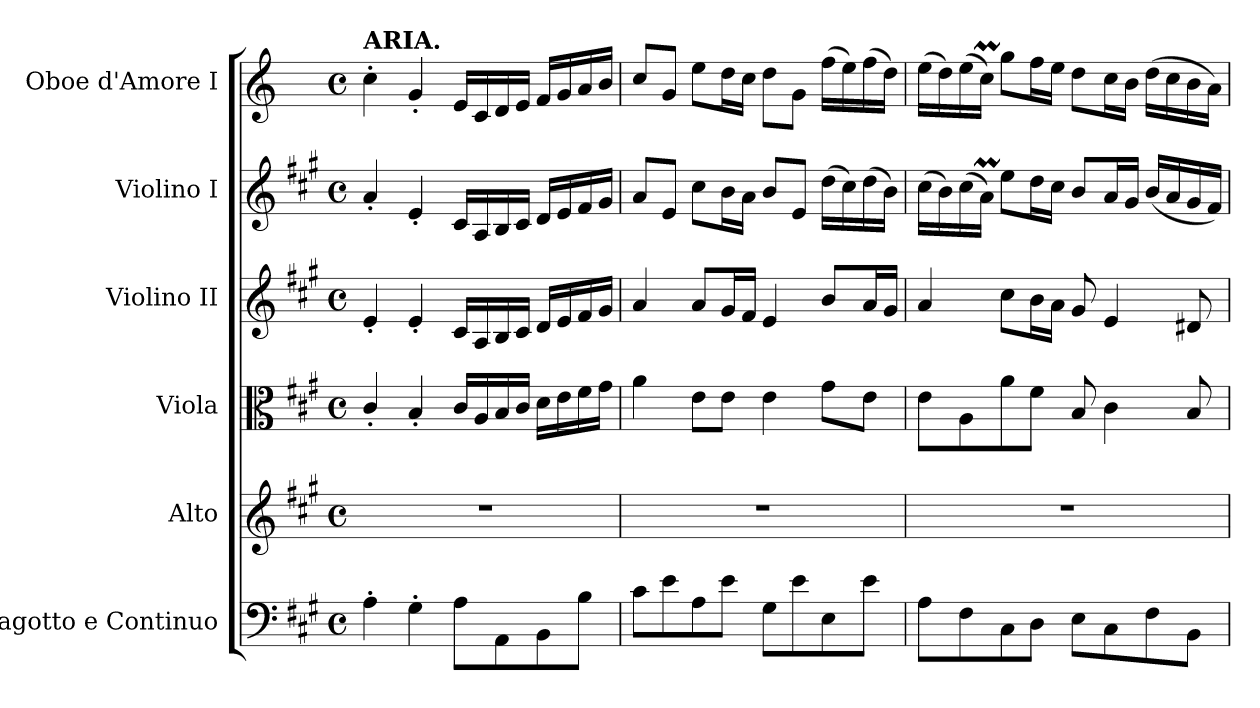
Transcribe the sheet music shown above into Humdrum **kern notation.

**kern	**kern	**kern	**kern	**kern	**kern
*part6	*part5	*part4	*part3	*part2	*part1
*staff6	*staff5	*staff4	*staff3	*staff2	*staff1
*I"Fagotto e Continuo	*I"Alto	*I"Viola	*I"Violino II	*I"Violino I	*I"Oboe d'Amore I
!!LO:PB:g=z
*clefF4	*clefG2	*clefC3	*clefG2	*clefG2	*clefG2
*	*	*	*	*	*ITrd2c3
*k[f#c#g#]	*k[f#c#g#]	*k[f#c#g#]	*k[f#c#g#]	*k[f#c#g#]	*k[f#c#g#]
*A:	*A:	*A:	*A:	*A:	*A:
*M4/4	*M4/4	*M4/4	*M4/4	*M4/4	*M4/4
*met(c)	*met(c)	*met(c)	*met(c)	*met(c)	*met(c)
=1	=1	=1	=1	=1	=1
!	!	!	!	!	!LO:TX:a:B:t=ARIA.
4A'i\	1r	4c#'i/	4e'i/	4a'i/	4a'i\
4G#'i\	.	4B'i/	4e'i/	4e'i/	4e'i/
8Ai\L	.	16c#i/LL	16c#i/LL	16c#i/LL	16c#i/LL
.	.	16Ai/	16Ai/	16Ai/	16Ai/
8AAi\	.	16Bi/	16Bi/	16Bi/	16Bi/
.	.	16c#i/JJ	16c#i/JJ	16c#i/JJ	16c#i/JJ
8BBi\	.	16di\LL	16di/LL	16di/LL	16di/LL
.	.	16ei\	16ei/	16ei/	16ei/
8Bi\J	.	16f#i\	16f#i/	16f#i/	16f#i/
.	.	16g#i\JJ	16g#i/JJ	16g#i/JJ	16g#i/JJ
=2	=2	=2	=2	=2	=2
8c#i\L	1r	4ai\	4ai/	8ai/L	8ai/L
8ei\	.	.	.	8ei/J	8ei/J
8Ai\	.	8ei\L	8ai/L	8cc#i\L	8cc#i\L
8ei\J	.	8ei\J	16g#i/L	16bi\L	16bi\L
.	.	.	16f#i/JJ	16ai\JJ	16ai\JJ
8G#i\L	.	4ei\	4ei/	8bi/L	8bi\L
8ei\	.	.	.	8ei/J	8ei\J
8Ei\	.	8g#i\L	8bi/L	(16ddi\LL	(16ddi\LL
.	.	.	.	16cc#i\)	16cc#i\)
8ei\J	.	8ei\J	16ai/L	(16ddi\	(16ddi\
.	.	.	16g#i/JJ	16bi\JJ)	16bi\JJ)
=3	=3	=3	=3	=3	=3
8Ai\L	1r	8ei\L	4ai/	(16cc#i\LL	(16cc#i\LL
.	.	.	.	16bi\)	16bi\)
8F#i\	.	8Ai\	.	(16cc#i\	(16cc#i\
.	.	.	.	16aMi\JJ)	16aMi\JJ)
8C#i\	.	8ai\	8cc#i\L	8eei\L	8eei\L
8Di\J	.	8f#i\J	16bi\L	16ddi\L	16ddi\L
.	.	.	16ai\JJ	16cc#i\JJ	16cc#i\JJ
8Ei\L	.	8Bi/	8g#i/	8bi/L	8bi\L
8C#i\	.	4c#i\	4ei/	16ai/L	16ai\L
.	.	.	.	16g#i/JJ	16g#i\JJ
8F#i\	.	.	.	(16bi/LL	(16bi\LL
.	.	.	.	16ai/	16ai\
8BBi\J	.	8Bi/	8d#Xi/	16g#i/	16g#i\
.	.	.	.	16f#i/JJ)	16f#i\JJ)
=	=	=	=	=	=
*-	*-	*-	*-	*-	*-
